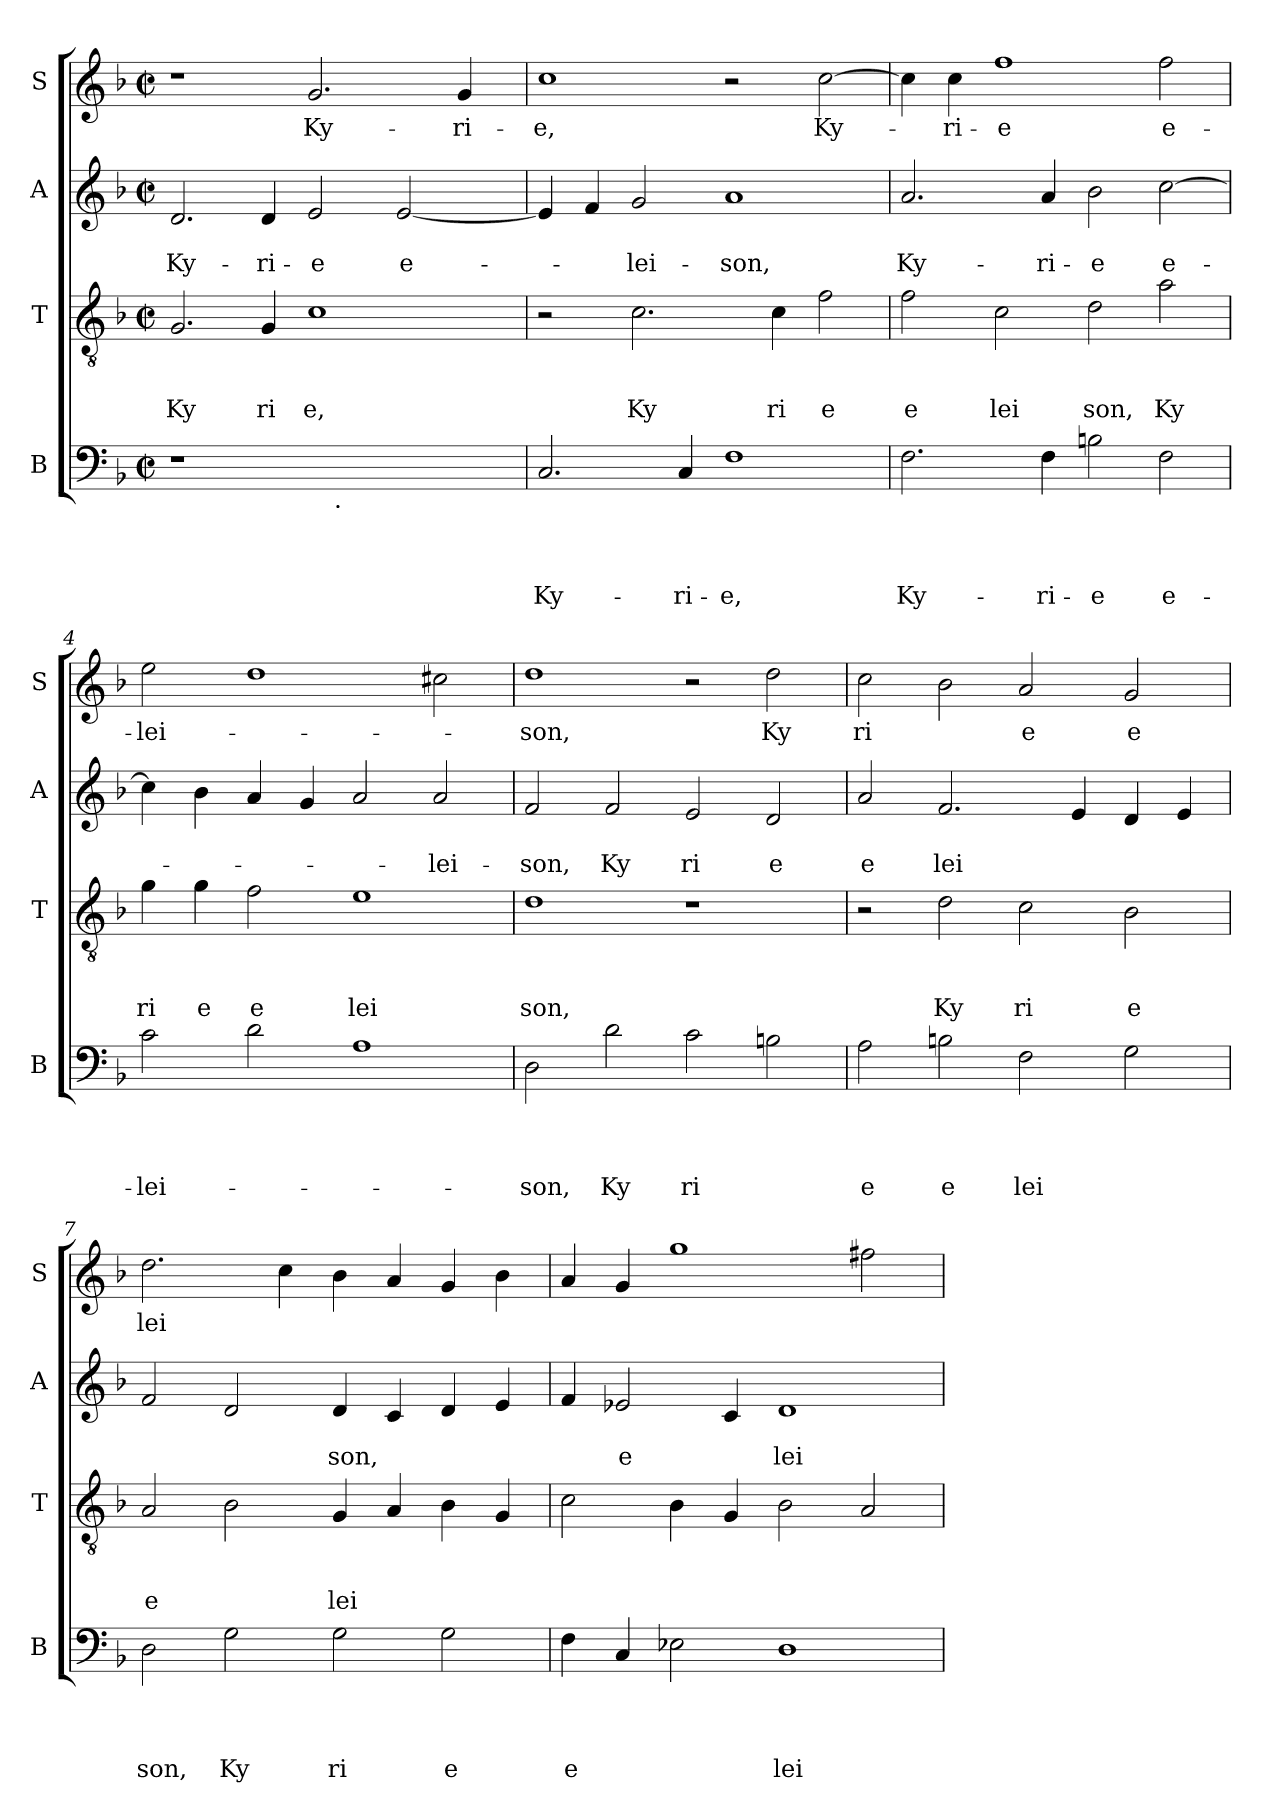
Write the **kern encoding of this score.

**kern	**text	**text	**text	**text	**kern	**text	**text	**text	**kern	**text	**text	**kern	**text
*part4	*part4	*part4	*part4	*part4	*part3	*part3	*part3	*part3	*part2	*part2	*part2	*part1	*part1
*staff4	*staff4	*staff4	*staff4	*staff4	*staff3	*staff3	*staff3	*staff3	*staff2	*staff2	*staff2	*staff1	*staff1
*I"B	*	*	*	*	*I"T	*	*	*	*I"A	*	*	*I"S	*
*I'B	*	*	*	*	*I'T	*	*	*	*I'A	*	*	*I'S	*
!!LO:PB:g=z
*clefF4	*	*	*	*	*clefGv2	*	*	*	*clefG2	*	*	*clefG2	*
*k[b-]	*	*	*	*	*k[b-]	*	*	*	*k[b-]	*	*	*k[b-]	*
*F:	*	*	*	*	*F:	*	*	*	*F:	*	*	*F:	*
*M2/2	*	*	*	*	*M2/2	*	*	*	*M2/2	*	*	*M2/2	*
*met(c|)	*	*	*	*	*met(c|)	*	*	*	*met(c|)	*	*	*met(c|)	*
=1	=1	=1	=1	=1	=1	=1	=1	=1	=1	=1	=1	=1	=1
!	!	!	!	!	!	!	!	!LO:LY:b	!	!	!LO:LY:b	!	!
1r	.	.	.	.	2.G/	.	.	Ky	2.d/	.	Ky-	1r	.
!	!	!	!	!	!	!	!	!LO:LY:b	!	!	!LO:LY:b	!	!
.	.	.	.	.	4G/	.	.	ri	4d/	.	-ri-	.	.
!	!	!	!	!	!	!	!	!LO:LY:b	!	!	!LO:LY:b	!	!LO:LY:b
16.ryy	.	.	.	.	1c	.	.	e,	2e/	.	-e	2.g/	Ky-
!LO:TX:b:t=.	!	!	!	!	!	!	!	!	!	!	!	!	!
2ryy	.	.	.	.	.	.	.	.	.	.	.	.	.
!	!	!	!	!	!	!	!	!	!	!	!LO:LY:b	!	!
.	.	.	.	.	.	.	.	.	[<2e/	.	e-	.	.
4ryy	.	.	.	.	.	.	.	.	.	.	.	.	.
!	!	!	!	!	!	!	!	!	!	!	!	!	!LO:LY:b
.	.	.	.	.	.	.	.	.	.	.	.	4g/	-ri-
8ryy	.	.	.	.	.	.	.	.	.	.	.	.	.
32ryy	.	.	.	.	.	.	.	.	.	.	.	.	.
=2	=2	=2	=2	=2	=2	=2	=2	=2	=2	=2	=2	=2	=2
!	!	!	!	!LO:LY:b	!	!	!	!	!	!	!	!	!LO:LY:b
2.C/	.	.	.	Ky-	2r	.	.	.	4e/]	.	.	1cc	-e,
.	.	.	.	.	.	.	.	.	4f/	.	.	.	.
!	!	!	!	!	!	!	!	!LO:LY:b	!	!	!LO:LY:b	!	!
.	.	.	.	.	2.c\	.	.	Ky	2g/	.	-lei-	.	.
!	!	!	!	!LO:LY:b	!	!	!	!	!	!	!	!	!
4C/	.	.	.	-ri-	.	.	.	.	.	.	.	.	.
!	!	!	!	!LO:LY:b	!	!	!	!	!	!	!LO:LY:b	!	!
1F	.	.	.	-e,	.	.	.	.	1a	.	-son,	2r	.
!	!	!	!	!	!	!	!	!LO:LY:b	!	!	!	!	!
.	.	.	.	.	4c\	.	.	ri	.	.	.	.	.
!	!	!	!	!	!	!	!	!LO:LY:b	!	!	!	!	!LO:LY:b
.	.	.	.	.	2f\	.	.	e	.	.	.	[>2cc\	Ky-
=3	=3	=3	=3	=3	=3	=3	=3	=3	=3	=3	=3	=3	=3
!	!	!	!	!LO:LY:b	!	!	!	!LO:LY:b	!	!	!LO:LY:b	!	!
2.F\	.	.	.	Ky-	2f\	.	.	e	2.a/	.	Ky-	4cc\]	.
!	!	!	!	!	!	!	!	!	!	!	!	!	!LO:LY:b
.	.	.	.	.	.	.	.	.	.	.	.	4cc\	-ri-
!	!	!	!	!	!	!	!	!LO:LY:b	!	!	!	!	!LO:LY:b
.	.	.	.	.	2c\	.	.	lei	.	.	.	1ff	-e
!	!	!	!	!LO:LY:b	!	!	!	!	!	!	!LO:LY:b	!	!
4F\	.	.	.	-ri-	.	.	.	.	4a/	.	-ri-	.	.
!	!	!	!	!LO:LY:b	!	!	!	!LO:LY:b	!	!	!LO:LY:b	!	!
2B\	.	.	.	-e	2d\	.	.	son,	2b-\	.	-e	.	.
!	!	!	!	!LO:LY:b	!	!	!	!LO:LY:b	!	!	!LO:LY:b	!	!LO:LY:b
2F\	.	.	.	e-	2a\	.	.	Ky	[>2cc\	.	e-	2ff\	e-
=4	=4	=4	=4	=4	=4	=4	=4	=4	=4	=4	=4	=4	=4
!	!	!	!	!LO:LY:b	!	!	!	!LO:LY:b	!	!	!	!	!LO:LY:b
2c\	.	.	.	-lei-	4g\	.	.	ri	4cc\]	.	.	2ee\	-lei-
!	!	!	!	!	!	!	!	!LO:LY:b	!	!	!	!	!
.	.	.	.	.	4g\	.	.	e	4b-\	.	.	.	.
!	!	!	!	!	!	!	!	!LO:LY:b	!	!	!	!	!
2d\	.	.	.	.	2f\	.	.	e	4a/	.	.	1dd	.
.	.	.	.	.	.	.	.	.	4g/	.	.	.	.
!	!	!	!	!	!	!	!	!LO:LY:b	!	!	!	!	!
1A	.	.	.	.	1e	.	.	lei	2a/	.	.	.	.
!	!	!	!	!	!	!	!	!	!	!	!LO:LY:b	!	!
.	.	.	.	.	.	.	.	.	2a/	.	-lei-	2cc#\	.
!!LO:LB:g=z
=5	=5	=5	=5	=5	=5	=5	=5	=5	=5	=5	=5	=5	=5
!	!	!	!	!LO:LY:b	!	!	!	!LO:LY:b	!	!	!LO:LY:b	!	!LO:LY:b
2D\	.	.	.	-son,	1d	.	.	son,	2f/	.	-son,	1dd	-son,
!	!	!	!	!LO:LY:b	!	!	!	!	!	!	!LO:LY:b	!	!
2d\	.	.	.	Ky	.	.	.	.	2f/	.	Ky	.	.
!	!	!	!	!LO:LY:b	!	!	!	!	!	!	!LO:LY:b	!	!
2c\	.	.	.	ri	1r	.	.	.	2e/	.	ri	2r	.
!	!	!	!	!	!	!	!	!	!	!	!LO:LY:b	!	!LO:LY:b
2B\	.	.	.	.	.	.	.	.	2d/	.	e	2dd\	Ky
=6	=6	=6	=6	=6	=6	=6	=6	=6	=6	=6	=6	=6	=6
!	!	!	!	!LO:LY:b	!	!	!	!	!	!	!LO:LY:b	!	!LO:LY:b
2A\	.	.	.	e	2r	.	.	.	2a/	.	e	2cc\	ri
!	!	!	!	!LO:LY:b	!	!	!	!LO:LY:b	!	!	!LO:LY:b	!	!
2B\	.	.	.	e	2d\	.	.	Ky	2.f/	.	lei	2b-\	.
!	!	!	!	!LO:LY:b	!	!	!	!LO:LY:b	!	!	!	!	!LO:LY:b
2F\	.	.	.	lei	2c\	.	.	ri	.	.	.	2a/	e
.	.	.	.	.	.	.	.	.	4e/	.	.	.	.
!	!	!	!	!	!	!	!	!LO:LY:b	!	!	!	!	!LO:LY:b
2G\	.	.	.	.	2B-\	.	.	e	4d/	.	.	2g/	e
.	.	.	.	.	.	.	.	.	4e/	.	.	.	.
=7	=7	=7	=7	=7	=7	=7	=7	=7	=7	=7	=7	=7	=7
!	!	!	!	!LO:LY:b	!	!	!	!LO:LY:b	!	!	!	!	!LO:LY:b
2D\	.	.	.	son,	2A/	.	.	e	2f/	.	.	2.dd\	lei
!	!	!	!	!LO:LY:b	!	!	!	!	!	!	!	!	!
2G\	.	.	.	Ky	2B-\	.	.	.	2d/	.	.	.	.
.	.	.	.	.	.	.	.	.	.	.	.	4cc\	.
!	!	!	!	!LO:LY:b	!	!	!	!LO:LY:b	!	!	!LO:LY:b	!	!
2G\	.	.	.	ri	4G/	.	.	lei	4d/	.	son,	4b-\	.
.	.	.	.	.	4A/	.	.	.	4c/	.	.	4a/	.
!	!	!	!	!LO:LY:b	!	!	!	!	!	!	!	!	!
2G\	.	.	.	e	4B-\	.	.	.	4d/	.	.	4g/	.
.	.	.	.	.	4G/	.	.	.	4e/	.	.	4b-\	.
=8	=8	=8	=8	=8	=8	=8	=8	=8	=8	=8	=8	=8	=8
!	!	!	!	!LO:LY:b	!	!	!	!	!	!	!	!	!
4F\	.	.	.	e	2c\	.	.	.	4f/	.	.	4a/	.
!	!	!	!	!	!	!	!	!	!	!	!LO:LY:b	!	!
4C/	.	.	.	.	.	.	.	.	2e-X/	.	e	4g/	.
2E-X\	.	.	.	.	4B-\	.	.	.	.	.	.	1gg	.
.	.	.	.	.	4G/	.	.	.	4c/	.	.	.	.
!	!	!	!	!LO:LY:b	!	!	!	!	!	!	!LO:LY:b	!	!
1D	.	.	.	lei	2B-\	.	.	.	1d	.	lei	.	.
.	.	.	.	.	2A/	.	.	.	.	.	.	2ff#\	.
=	=	=	=	=	=	=	=	=	=	=	=	=	=
*-	*-	*-	*-	*-	*-	*-	*-	*-	*-	*-	*-	*-	*-
